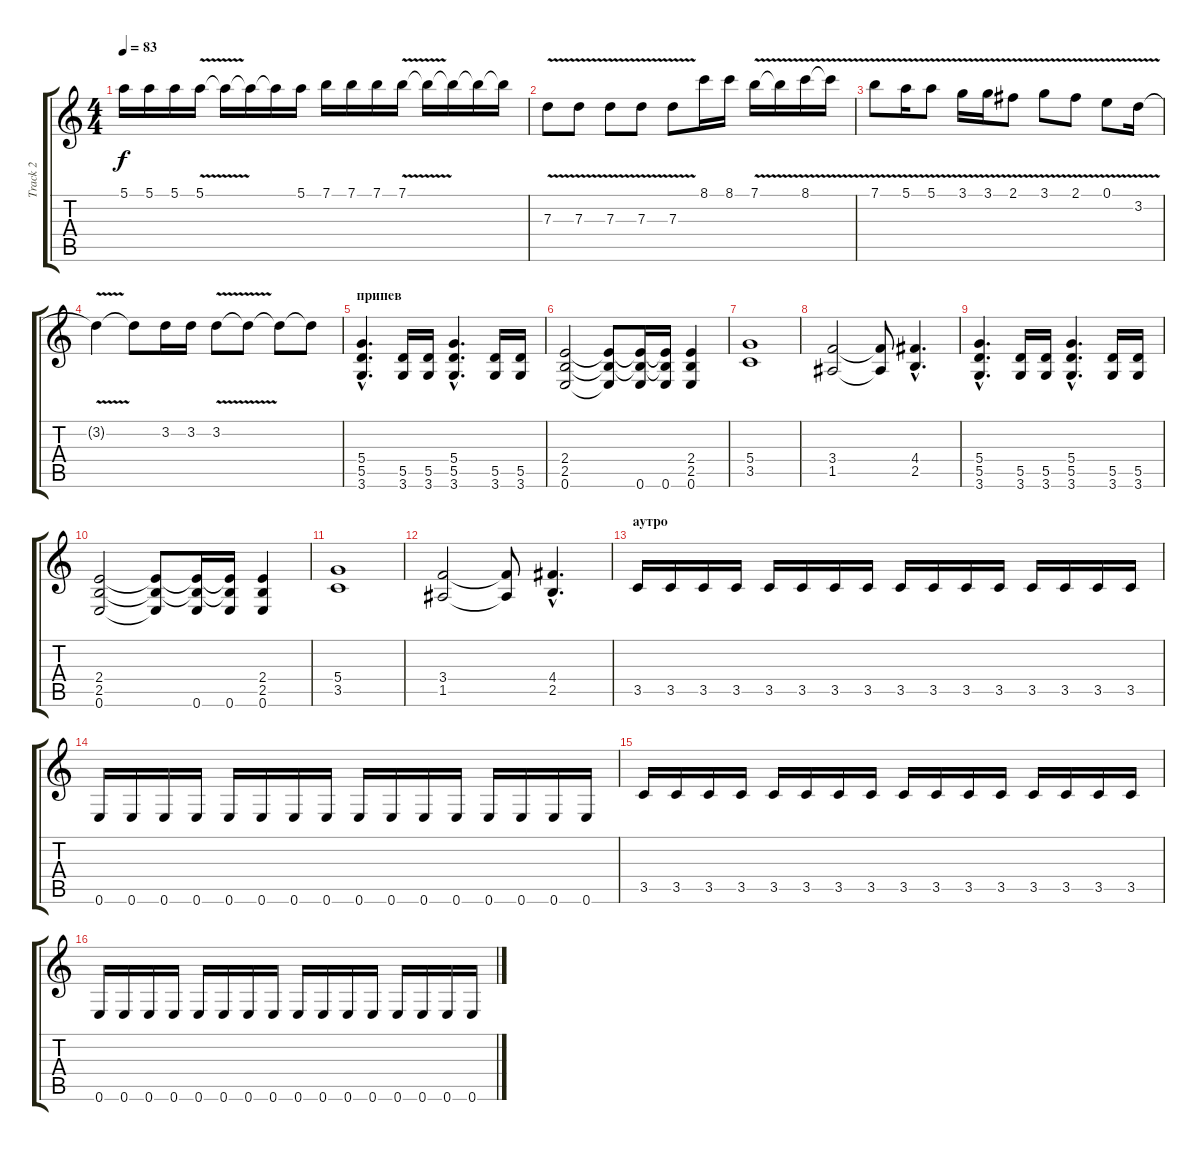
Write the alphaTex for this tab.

\track ("Track 2" "Track 2") {instrument distortionguitar}
\staff {score tabs}
\tuning (E4 B3 G3 D3 A2 E2) {hide}
\ts (4 4)
\tempo 83
\clef g2
\ks c
5.1.16{dy f} 5.1.16 5.1.16 5.1{v}.16 5.1{t}.16 5.1{t}.16 5.1{t}.16 5.1.16 7.1.16 7.1.16 7.1.16 7.1{v}.16 7.1{t}.16 7.1{t}.16 7.1{t}.16 7.1{t}.16 |
7.3{v}.8 7.3{v}.8 7.3{v}.8 7.3{v}.8 7.3{v}.8 8.1.16 8.1.16 7.1{v}.16 7.1{t}.16 8.1{v}.16 8.1{t}.16 |
7.1{v}.8 5.1{v}.16 5.1{v}.8 3.1{v}.16 3.1{v}.16 2.1{v}.8 3.1{v}.8 2.1{v}.8 0.1{v}.8 3.2{v}.16 |
3.2{t}.4 3.2{t}.8 3.2.16 3.2.16 3.2{v}.8 3.2{t}.8 3.2{t}.8 3.2{t}.8 |
\section ("" "припев")
(5.4{hac} 5.5{hac} 3.6{hac}).4{d volume 15 balance 3} (5.5 3.6).16 (5.5 3.6).16 (5.4{hac} 5.5{hac} 3.6{hac}).4{d} (5.5 3.6).16 (5.5 3.6).16 |
(2.4 2.5 0.6).2 (2.4{t} 2.5{t} 0.6{t}).8 (2.4{t} 2.5{t} 0.6).16 (2.4{t} 2.5{t} 0.6).16 (2.4 2.5 0.6).4 |
(5.4 3.5).1 |
(3.4 1.5).2 (3.4{t} 1.5{t}).8 (4.4{hac} 2.5{hac}).4{d} |
(5.4{hac} 5.5{hac} 3.6{hac}).4{d} (5.5 3.6).16 (5.5 3.6).16 (5.4{hac} 5.5{hac} 3.6{hac}).4{d} (5.5 3.6).16 (5.5 3.6).16 |
(2.4 2.5 0.6).2 (2.4{t} 2.5{t} 0.6{t}).8 (2.4{t} 2.5{t} 0.6).16 (2.4{t} 2.5{t} 0.6).16 (2.4 2.5 0.6).4 |
(5.4 3.5).1 |
(3.4 1.5).2 (3.4{t} 1.5{t}).8 (4.4{hac} 2.5{hac}).4{d} |
\section ("" "аутро")
3.5.16 3.5.16 3.5.16 3.5.16 3.5.16 3.5.16 3.5.16 3.5.16 3.5.16 3.5.16 3.5.16 3.5.16 3.5.16 3.5.16 3.5.16 3.5.16 |
0.6.16 0.6.16 0.6.16 0.6.16 0.6.16 0.6.16 0.6.16 0.6.16 0.6.16 0.6.16 0.6.16 0.6.16 0.6.16 0.6.16 0.6.16 0.6.16 |
3.5.16 3.5.16 3.5.16 3.5.16 3.5.16 3.5.16 3.5.16 3.5.16 3.5.16 3.5.16 3.5.16 3.5.16 3.5.16 3.5.16 3.5.16 3.5.16 |
0.6.16 0.6.16 0.6.16 0.6.16 0.6.16 0.6.16 0.6.16 0.6.16 0.6.16 0.6.16 0.6.16 0.6.16 0.6.16 0.6.16 0.6.16 0.6.16
